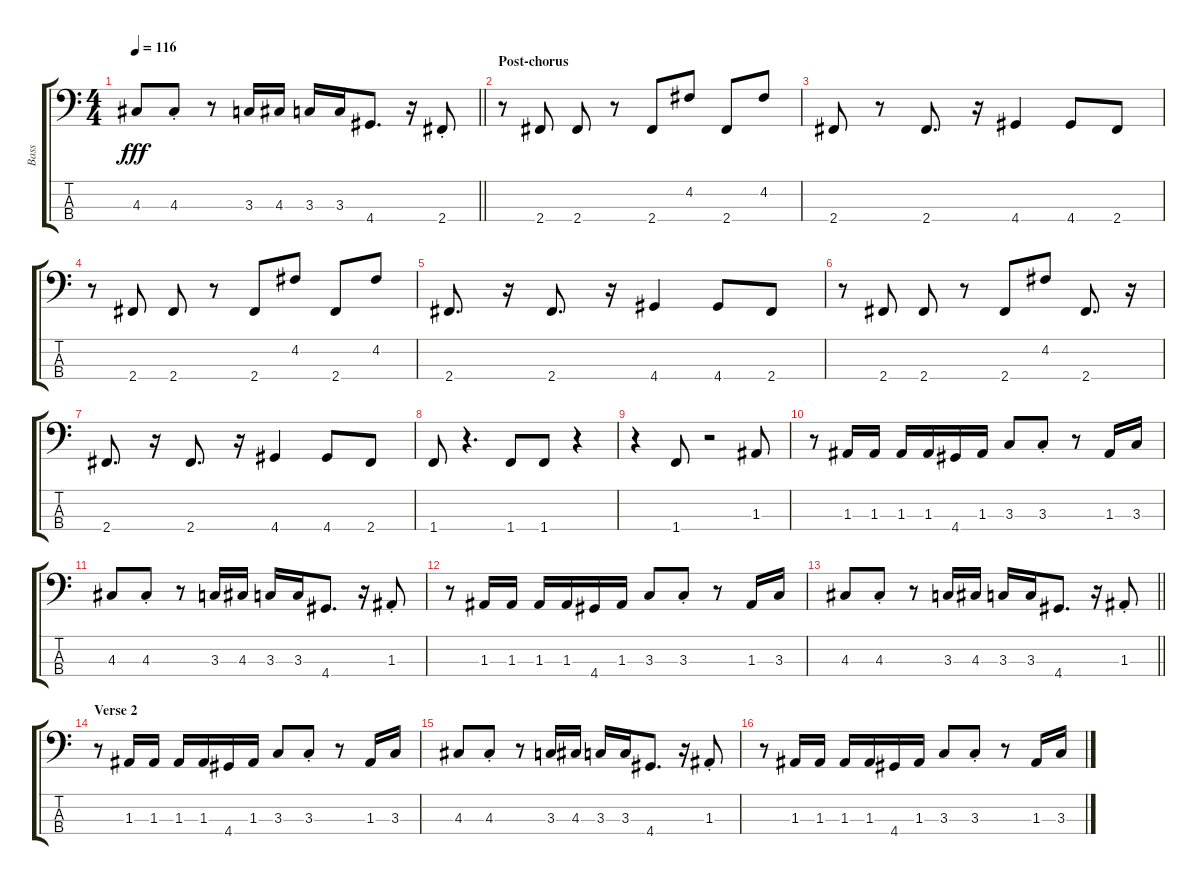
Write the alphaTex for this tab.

\track ("Bass" "Bass") {instrument slapbass1}
\staff {score tabs}
\tuning (G2 D2 A1 E1) {hide}
\ts (4 4)
\tempo 116
\clef f4
\barLineRight lightlight
\ks c
4.3.8{dy fff} 4.3{st}.8 r.8 3.3.16 4.3.16 3.3.16 3.3.16 4.4.8{d} r.16 2.4{st}.8 |
\section ("" "Post-chorus")
r.8 2.4.8 2.4.8 r.8 2.4.8 4.2.8 2.4.8 4.2.8 |
2.4.8 r.8 2.4.8{d} r.16 4.4.4 4.4.8 2.4.8 |
r.8 2.4.8 2.4.8 r.8 2.4.8 4.2.8 2.4.8 4.2.8 |
2.4.8{d} r.16 2.4.8{d} r.16 4.4.4 4.4.8 2.4.8 |
r.8 2.4.8 2.4.8 r.8 2.4.8 4.2.8 2.4.8{d} r.16 |
2.4.8{d} r.16 2.4.8{d} r.16 4.4.4 4.4.8 2.4.8 |
1.4.8 r.4{d} 1.4.8 1.4.8 r.4 |
r.4 1.4.8 r.2 1.3.8 |
r.8 1.3.16 1.3.16 1.3.16 1.3.16 4.4.16 1.3.16 3.3.8 3.3{st}.8 r.8 1.3.16 3.3.16 |
4.3.8 4.3{st}.8 r.8 3.3.16 4.3.16 3.3.16 3.3.16 4.4.8{d} r.16 1.3{st}.8 |
r.8 1.3.16 1.3.16 1.3.16 1.3.16 4.4.16 1.3.16 3.3.8 3.3{st}.8 r.8 1.3.16 3.3.16 |
\barLineRight lightlight
4.3.8 4.3{st}.8 r.8 3.3.16 4.3.16 3.3.16 3.3.16 4.4.8{d} r.16 1.3{st}.8 |
\section ("" "Verse 2")
r.8 1.3.16 1.3.16 1.3.16 1.3.16 4.4.16 1.3.16 3.3.8 3.3{st}.8 r.8 1.3.16 3.3.16 |
4.3.8 4.3{st}.8 r.8 3.3.16 4.3.16 3.3.16 3.3.16 4.4.8{d} r.16 1.3{st}.8 |
r.8 1.3.16 1.3.16 1.3.16 1.3.16 4.4.16 1.3.16 3.3.8 3.3{st}.8 r.8 1.3.16 3.3.16
